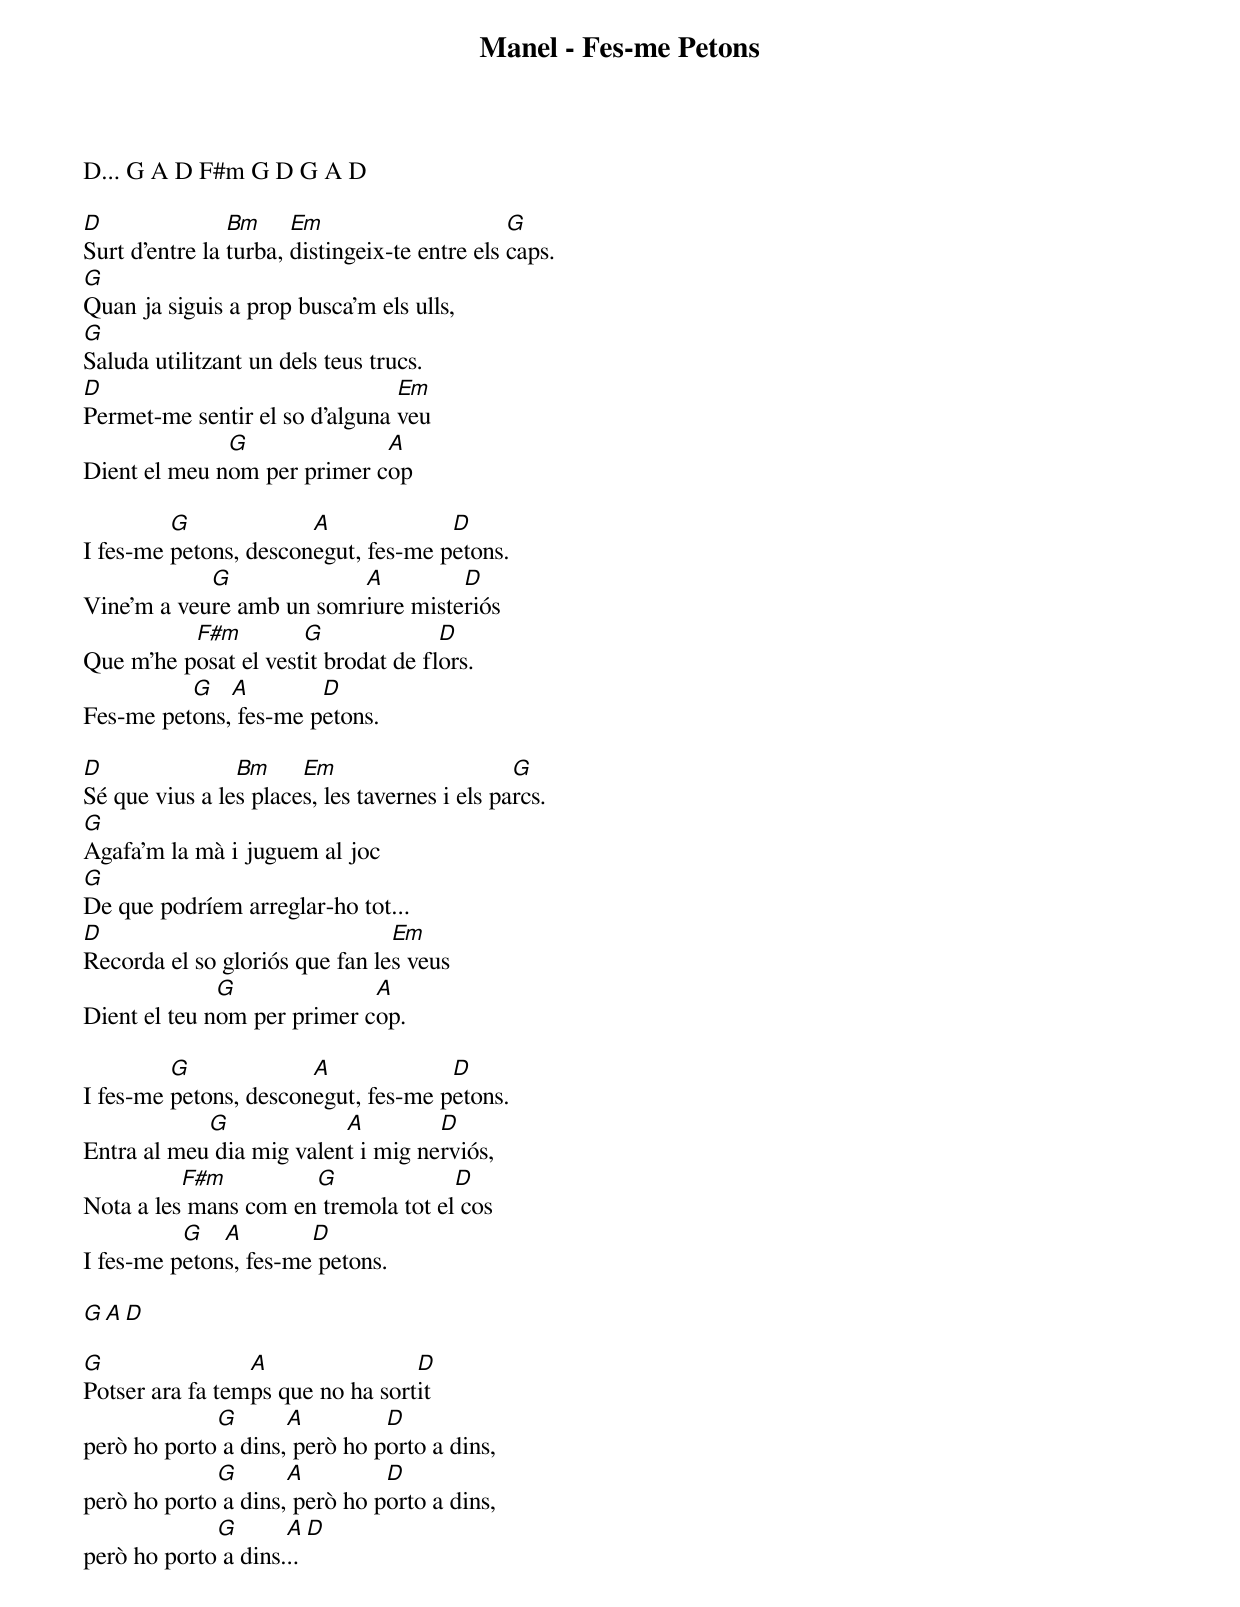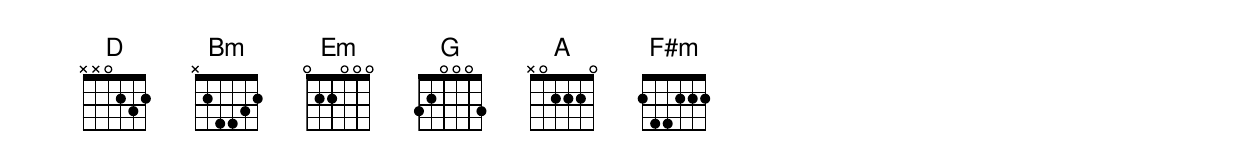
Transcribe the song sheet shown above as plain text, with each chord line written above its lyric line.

Manel - Fes-me Petons

D... G A D F#m G D G A D

D               Bm     Em                      G
Surt d'entre la turba, distingeix-te entre els caps.
G
Quan ja siguis a prop busca'm els ulls,
G
Saluda utilitzant un dels teus trucs.
D                               Em
Permet-me sentir el so d'alguna veu
              G              A
Dient el meu nom per primer cop

         G             A             D
I fes-me petons, desconegut, fes-me petons.
            G             A         D
Vine'm a veure amb un somriure misteriós
          F#m         G              D
Que m'he posat el vestit brodat de flors.
          G   A        D
Fes-me petons, fes-me petons.

D               Bm     Em                      G
Sé que vius a les places, les tavernes i els parcs.
G
Agafa'm la mà i juguem al joc
G
De que podríem arreglar-ho tot...
D                               Em
Recorda el so gloriós que fan les veus
              G              A
Dient el teu nom per primer cop.

         G             A             D
I fes-me petons, desconegut, fes-me petons.
            G             A         D
Entra al meu dia mig valent i mig nerviós,
          F#m         G              D
Nota a les mans com en tremola tot el cos
          G   A        D
I fes-me petons, fes-me petons.

G A D

G                A                D
Potser ara fa temps que no ha sortit
             G       A         D
però ho porto a dins, però ho porto a dins,
             G       A         D
però ho porto a dins, però ho porto a dins,
             G       A         D
però ho porto a dins...
